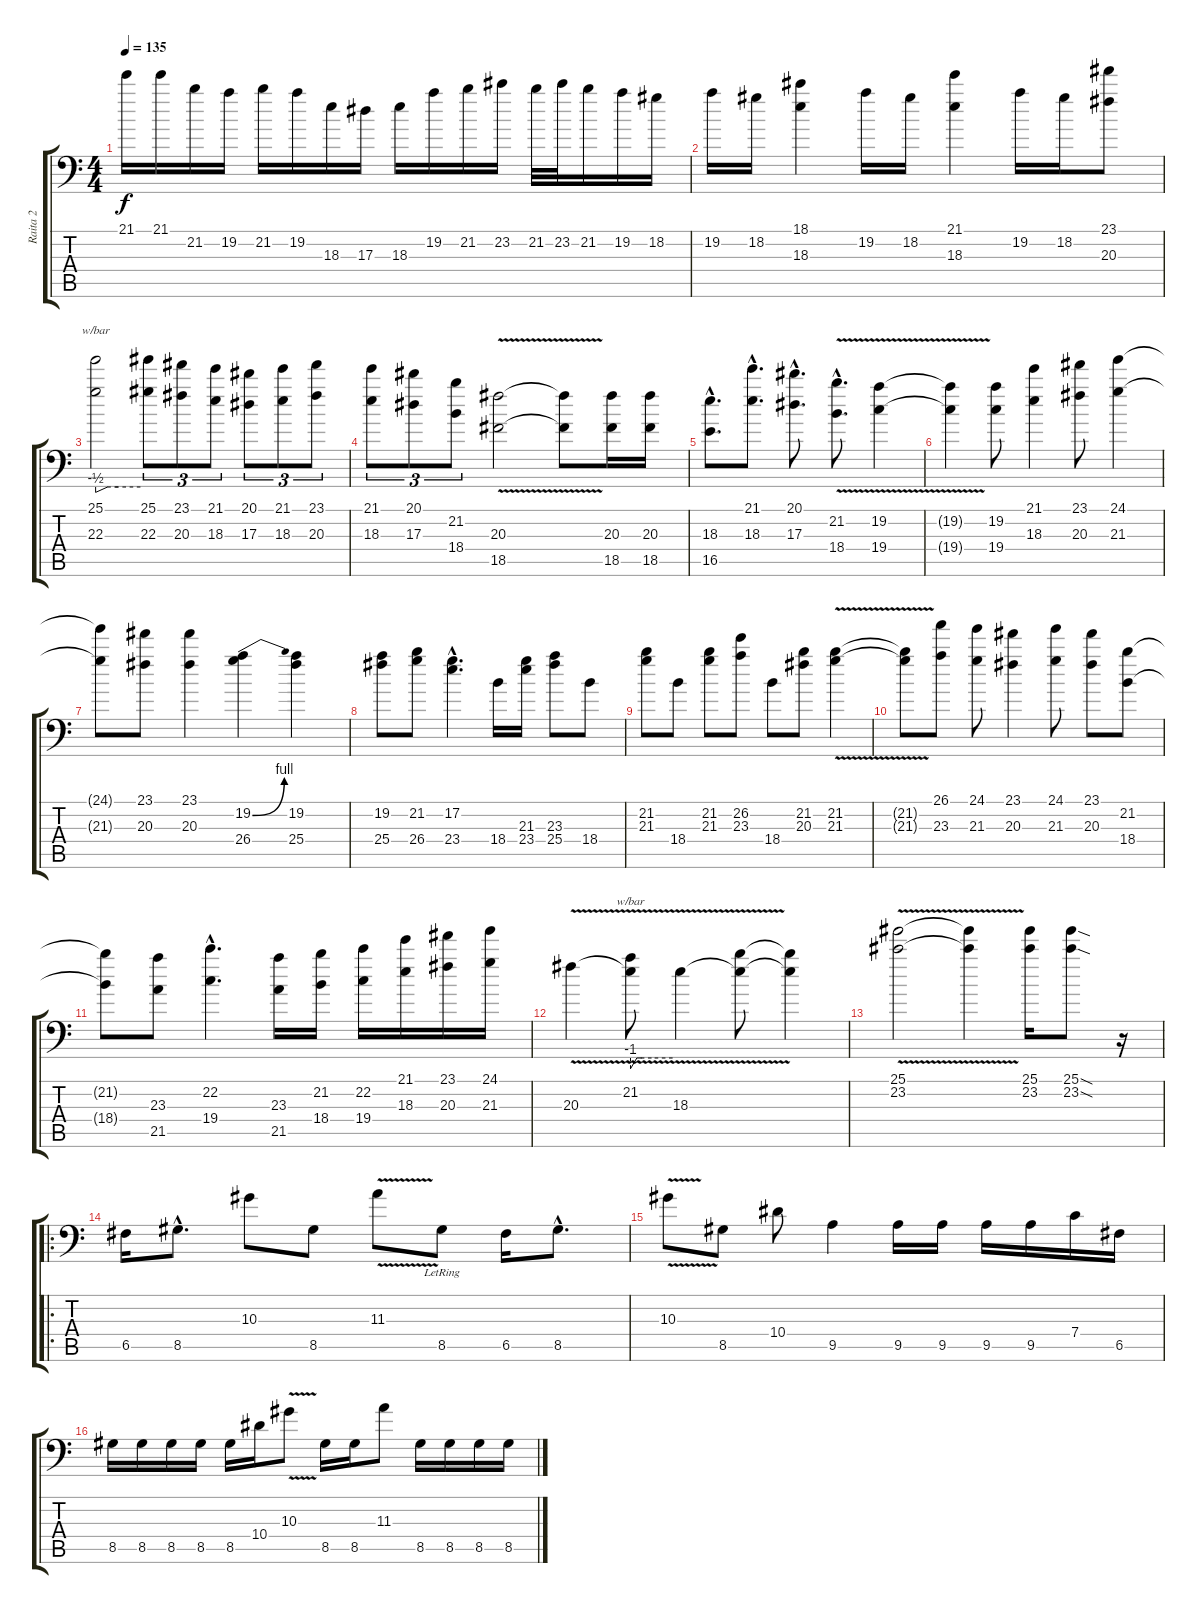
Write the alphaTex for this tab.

\track ("Raita 2" "Raita 2") {instrument distortionguitar}
\staff {score tabs}
\tuning (G3 D3 Bb2 F2 C2 G1) {hide}
\ts (4 4)
\tempo 135
\clef f4
\ks c
21.1.16{dy f} 21.1.16 21.2.16 19.2.16 21.2.16 19.2.16 18.3.16 17.3.16 18.3.16 19.2.16 21.2.16 23.2.16 21.2.32 23.2.32 21.2.16 19.2.16 18.2.16 |
19.2.16 18.2.16 (18.1 18.3).4 19.2.16 18.2.16 (21.1 18.3).4 19.2.16 18.2.16 (23.1 20.3).8 |
(25.1 22.3).2{tbe (custom default 0 -2 16 0 30 0 60 0)} (25.1 22.3).8{tu (3 2)} (23.1 20.3).8{tu (3 2)} (21.1 18.3).8{tu (3 2)} (20.1 17.3).8{tu (3 2)} (21.1 18.3).8{tu (3 2)} (23.1 20.3).8{tu (3 2)} |
(21.1 18.3).8{tu (3 2)} (20.1 17.3).8{tu (3 2)} (21.2 18.4).8{tu (3 2)} (20.3{v} 18.5).2 (20.3{t} 18.5{t}).8 (20.3 18.5).16 (20.3 18.5).16 |
(18.3{hac} 16.5{hac}).8{d} (21.1{hac} 18.3{hac}).8{d} (20.1{hac} 17.3{hac}).8{d} (21.2{v hac} 18.4{hac}).8{d} (19.2{v} 19.4).4 |
(19.2{t} 19.4{t}).4 (19.2 19.4).8 (21.1 18.3).4 (23.1 20.3).8 (24.1 21.3).4 |
(24.1{t} 21.3{t}).8 (23.1 20.3).8 (23.1 20.3).4 (19.2{be (bend 0 0 60 4)} 26.4).4 (19.2 25.4).4 |
(19.2 25.4).8 (21.2 26.4).8 (17.2{hac} 23.4{hac}).4{d} 18.4.16 (21.3 23.4).16 (23.3 25.4).8 18.4.8 |
(21.2 21.3).8 18.4.8 (21.2 21.3).8 (26.2 23.3).8 18.4.8 (21.2 20.3).8 (21.2 21.3{v}).4 |
(21.2{t} 21.3{t}).8 (26.1 23.3).8 (24.1 21.3).8 (23.1 20.3).4 (24.1 21.3).8 (23.1 20.3).8 (21.2 18.4).8 |
(21.2{t} 18.4{t}).8 (23.3 21.5).8 (22.2{hac} 19.4{hac}).4{d} (23.3 21.5).16 (21.2 18.4).16 (22.2 19.4).16 (21.1 18.3).16 (23.1 20.3).16 (24.1 21.3).16 |
20.3{v}.4 (21.2 20.3{t}).8{tbe (custom default 0 -4 9 0 16 0 30 0 60 0)} 18.3{v}.4 (21.2{t} 18.3{t}).8 (21.2{t} 18.3{t}).4 |
(25.1 23.2{v}).2 (25.1{t} 23.2{t}).4 (25.1 23.2).16 (25.1{sod} 23.2{sod}).8 r.16 |
\ro
6.5.16 8.5{hac}.8{d} 10.3.8 8.5.8 11.3{v}.8 8.5{lr}.8 6.5.16 8.5{hac}.8{d} |
10.3{v}.8 8.5.8 10.4.8 9.5.4 9.5.16 9.5.16 9.5.16 9.5.16 7.4.16 6.5.16 |
8.5.16 8.5.16 8.5.16 8.5.16 8.5.16 10.4.16 10.3{v}.8 8.5.16 8.5.16 11.3.8 8.5.16 8.5.16 8.5.16 8.5.16
